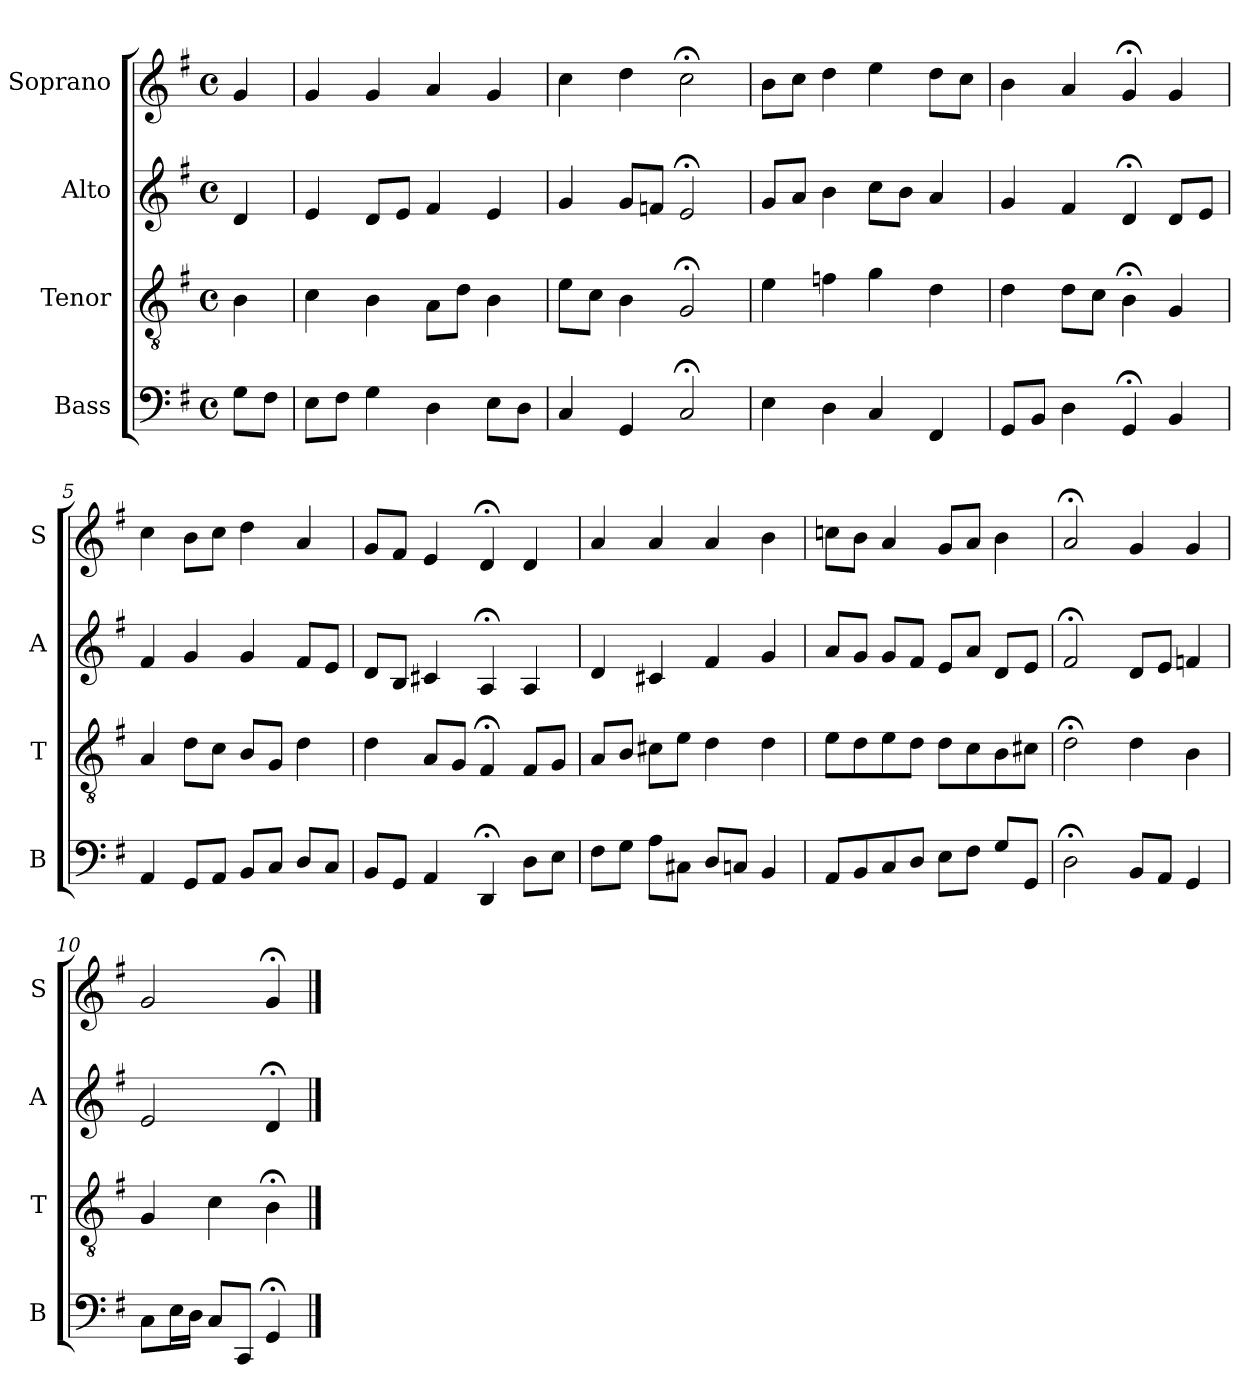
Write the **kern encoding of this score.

**kern	**kern	**kern	**kern
*part4	*part3	*part2	*part1
*staff4	*staff3	*staff2	*staff1
*I"Bass	*I"Tenor	*I"Alto	*I"Soprano
*I'B	*I'T	*I'A	*I'S
*clefF4	*clefGv2	*clefG2	*clefG2
*k[f#]	*k[f#]	*k[f#]	*k[f#]
*G:	*G:	*G:	*G:
*M4/4	*M4/4	*M4/4	*M4/4
*met(c)	*met(c)	*met(c)	*met(c)
*MM100	*MM100	*MM100	*MM100
=	=	=	=
8GL	4B	4d	4g
8F#J	.	.	.
=1	=1	=1	=1
8EL	4c	4e	4g
8F#J	.	.	.
4G	4B	8dL	4g
.	.	8eJ	.
4D	8AL	4f#	4a
.	8dJ	.	.
8EL	4B	4e	4g
8DJ	.	.	.
=2	=2	=2	=2
4C	8eL	4g	4cc
.	8cJ	.	.
4GG	4B	8gL	4dd
.	.	8fnJ	.
2C;<	2G;<	2e;<	2cc;<
=3	=3	=3	=3
4E	4e	8gL	8bL
.	.	8aJ	8ccJ
4D	4fn	4b	4dd
4C	4g	8ccL	4ee
.	.	8bJ	.
4FF#	4d	4a	8ddL
.	.	.	8ccJ
=4	=4	=4	=4
8GGL	4d	4g	4b
8BBJ	.	.	.
4D	8dL	4f#	4a
.	8cJ	.	.
4GG;<	4B;<	4d;<	4g;<
4BB	4G	8dL	4g
.	.	8eJ	.
=5	=5	=5	=5
4AA	4A	4f#	4cc
8GGL	8dL	4g	8bL
8AAJ	8cJ	.	8ccJ
8BBL	8BL	4g	4dd
8CJ	8GJ	.	.
8DL	4d	8f#L	4a
8CJ	.	8eJ	.
=6	=6	=6	=6
8BBL	4d	8dL	8gL
8GGJ	.	8BJ	8f#J
4AA	8AL	4c#X	4e
.	8GJ	.	.
4DD;<	4F#;<	4A;<	4d;<
8DL	8F#L	4A	4d
8EJ	8GJ	.	.
=7	=7	=7	=7
8F#L	8AL	4d	4a
8GJ	8BJ	.	.
8AL	8c#XL	4c#X	4a
8C#XJ	8eJ	.	.
8DL	4d	4f#	4a
8CnJ	.	.	.
4BB	4d	4g	4b
=8	=8	=8	=8
8AAL	8eL	8aL	8ccnL
8BB	8d	8gJ	8bJ
8C	8e	8gL	4a
8DJ	8dJ	8f#J	.
8EL	8dL	8eL	8gL
8F#iJ	8ci	8aiJ	8aiJ
8GL	8B	8dL	4b
8GGJ	8c#XJ	8eJ	.
=9	=9	=9	=9
2D;<	2d;<	2f#;<	2a;<
8BBL	4d	8dL	4g
8AAJ	.	8eJ	.
4GG	4B	4fn	4g
=10	=10	=10	=10
8CL	4G	2e	2g
16EL	.	.	.
16DJJ	.	.	.
8CL	4c	.	.
8CCJ	.	.	.
4GG;<	4B;<	4d;<	4g;<
==	==	==	==
*-	*-	*-	*-
